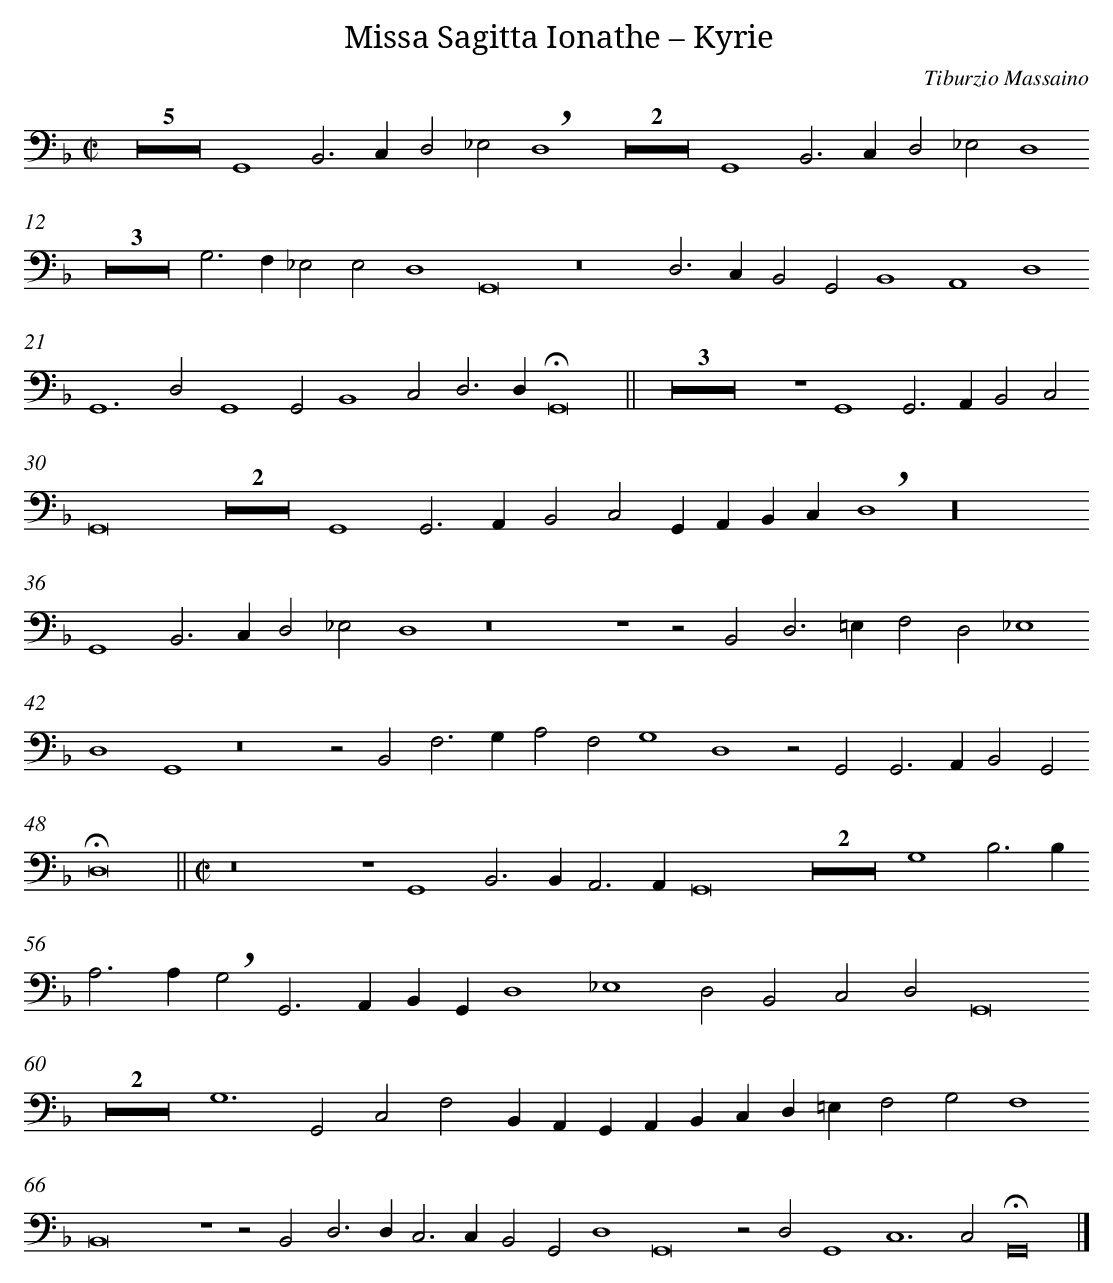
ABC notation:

X:1
T: Missa Sagitta Ionathe – Kyrie
C: Tiburzio Massaino
L: 1/4
M: C|
K: F clef=bass
Z5 [|]
G,,4B,,3C, [|]
D,2_E,2!breath!D,4 [|]
Z2 [|]
G,,4B,,3C, [|]
D,2_E,2D,4 [|]
Z3 [|]
G,2>F,2_E,2E,2 [|]
D,4G,,8 [|]
z8 [|]
D,3C, [|]
B,,2G,,2B,,4 [|]
A,,4D,4 [|]
G,,6D,2 [|]
G,,4G,,2B,,4 [|]
C,2D,3D, [|]
!fermata!G,,8 ||
Z3 [|]
z4G,,4 [|]
G,,2>A,,2B,,2C,2 [|]
G,,8 [|]
Z2 [|]
G,,4G,,3A,, [|]
B,,2C,2G,,A,,B,,C, [|]
!breath!D,4z16 [|]
 [|]
G,,4 [|]
B,,2>C,2D,2_E,2 [|]
D,4z8 [|]
z4 [|]
z2B,,2D,3=E, [|]
F,2D,2_E,4 [|]
D,4G,,4 [|]
z8 [|]
z2B,,2F,3G, [|]
A,2F,2G,4 [|]
D,4z2G,,2 [|]
G,,2>A,,2B,,2G,,2 [|]
!fermata!D,8 ||
[M:C|]z8 [|]
z4G,,4 [|]
B,,2>B,,2A,,3A,, [|]
G,,8 [|]
Z2 [|]
G,4B,3B, [|]
A,2>A,2!breath!G,2G,,3 [|]
A,,B,,G,,D,4 [|]
_E,4D,2B,,2 [|]
C,2D,2G,,8 [|]
Z2 [|]
G,6 [|]
G,,2C,2F,2 [|]
B,,A,,G,,A,,B,,C,D,=E, [|]
F,2G,2F,4 [|]
B,,8 [|]
z4z2B,,2 [|]
D,2>D,2C,3C, [|]
B,,2G,,2D,4 [|]
G,,8 [|]
z2D,2G,,4 [|]
C,6C,2 [|]
!fermata!G,,8 |]
